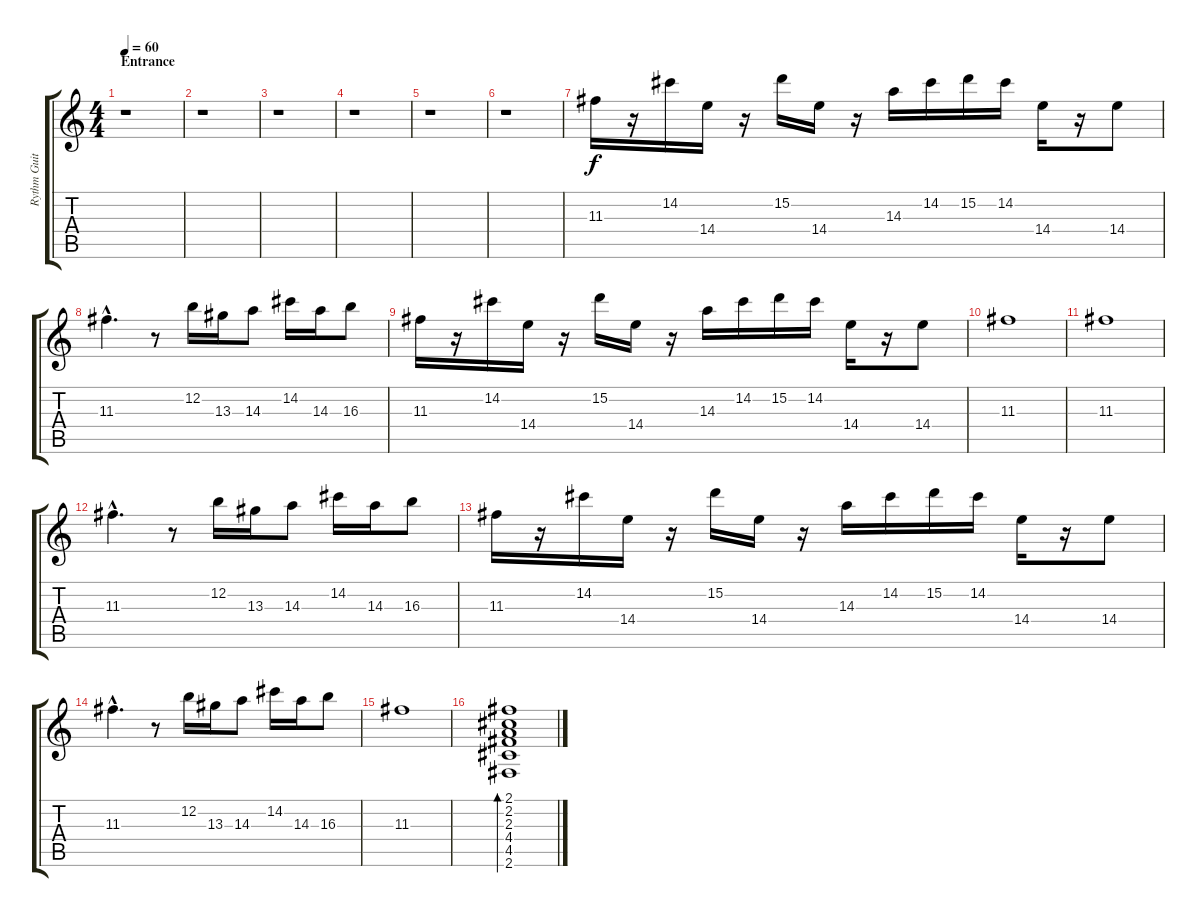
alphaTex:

\track ("Rythm Guitar" "Rythm Guit") {instrument electricguitarjazz}
\staff {score tabs}
\tuning (E4 B3 G3 D3 A2 E2) {hide}
\ts (4 4)
\section ("" "Entrance")
\tempo 60
\clef g2
\ks c
r.1{dy f instrument electricguitarjazz} |
r.1 |
r.1 |
r.1 |
r.1 |
r.1 |
11.3.16 r.16 14.2.16 14.4.16 r.16 15.2.16 14.4.16 r.16 14.3.16 14.2.16 15.2.16 14.2.16 14.4.16 r.16 14.4.8 |
11.3{hac}.4{d} r.8 12.2.16 13.3.16 14.3.8 14.2.16 14.3.16 16.3.8 |
11.3.16 r.16 14.2.16 14.4.16 r.16 15.2.16 14.4.16 r.16 14.3.16 14.2.16 15.2.16 14.2.16 14.4.16 r.16 14.4.8 |
11.3.1 |
11.3.1 |
11.3{hac}.4{d} r.8 12.2.16 13.3.16 14.3.8 14.2.16 14.3.16 16.3.8 |
11.3.16 r.16 14.2.16 14.4.16 r.16 15.2.16 14.4.16 r.16 14.3.16 14.2.16 15.2.16 14.2.16 14.4.16 r.16 14.4.8 |
11.3{hac}.4{d} r.8 12.2.16 13.3.16 14.3.8 14.2.16 14.3.16 16.3.8 |
11.3.1 |
(2.1 2.2 2.3 4.4 4.5 2.6).1{bd 480}
